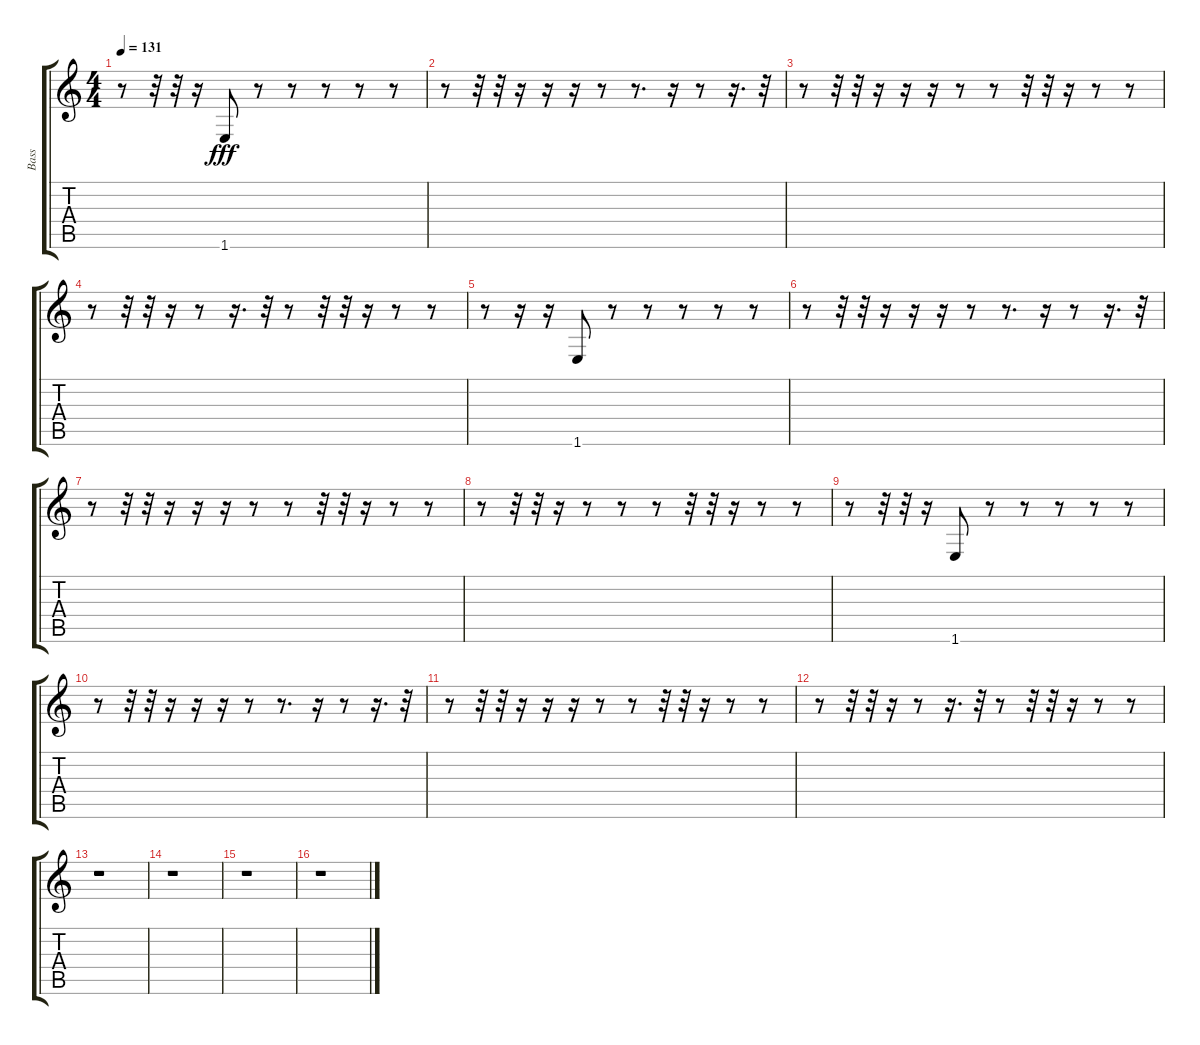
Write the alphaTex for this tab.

\track ("Bass" "Bass") {instrument electricbassfinger}
\staff {score tabs}
\tuning (Eb4 Bb3 Gb3 Db3 Ab2 Eb2) {hide}
\ts (4 4)
\tempo 131
\clef g2
\ks c
r.8{dy fff} r.32 r.32 r.16 1.6.8 r.8 r.8 r.8 r.8 r.8 |
r.8 r.32 r.32 r.16 r.16 r.16 r.8 r.8{d} r.16 r.8 r.16{d} r.32 |
r.8 r.32 r.32 r.16 r.16 r.16 r.8 r.8 r.32 r.32 r.16 r.8 r.8 |
r.8 r.32 r.32 r.16 r.8 r.16{d} r.32 r.8 r.32 r.32 r.16 r.8 r.8 |
r.8 r.16 r.16 1.6.8 r.8 r.8 r.8 r.8 r.8 |
r.8 r.32 r.32 r.16 r.16 r.16 r.8 r.8{d} r.16 r.8 r.16{d} r.32 |
r.8 r.32 r.32 r.16 r.16 r.16 r.8 r.8 r.32 r.32 r.16 r.8 r.8 |
r.8 r.32 r.32 r.16 r.8 r.8 r.8 r.32 r.32 r.16 r.8 r.8 |
r.8 r.32 r.32 r.16 1.6.8 r.8 r.8 r.8 r.8 r.8 |
r.8 r.32 r.32 r.16 r.16 r.16 r.8 r.8{d} r.16 r.8 r.16{d} r.32 |
r.8 r.32 r.32 r.16 r.16 r.16 r.8 r.8 r.32 r.32 r.16 r.8 r.8 |
r.8 r.32 r.32 r.16 r.8 r.16{d} r.32 r.8 r.32 r.32 r.16 r.8 r.8 |
r.1 |
r.1 |
r.1 |
r.1
